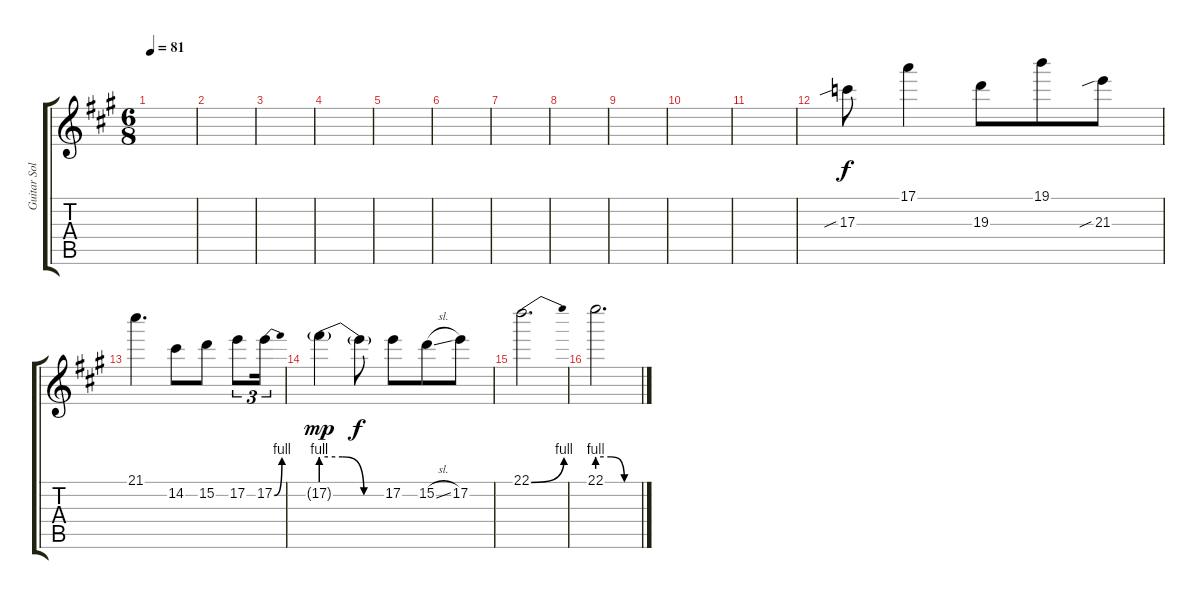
\track ("Guitar Solo" "Guitar Sol") {instrument distortionguitar}
\staff {score tabs}
\tuning (E4 B3 G3 D3 A2 E2) {hide}
\ts (6 8)
\tempo 81
\clef g2
\ks a
|
|
|
|
|
|
|
|
|
|
|
17.3{sib}.8 17.1.4 19.3.8 19.1.8 21.3{sib}.8 |
21.1.4{d} 14.2.8 15.2.8 17.2.8{tu (3 2)} 17.2{be (bend 0 0 60 4)}.16{tu (3 2)} |
17.2{be (custom 0 4 20 4 40 0 60 0) g}.4{dy mp} 17.2{t}.8{dy f} 17.2.8 15.2{sl}.8 17.2.8 |
22.1{be (bend 0 0 60 4)}.2{d} |
22.1{be (custom 0 4 20 4 40 0 60 0)}.2{d}
